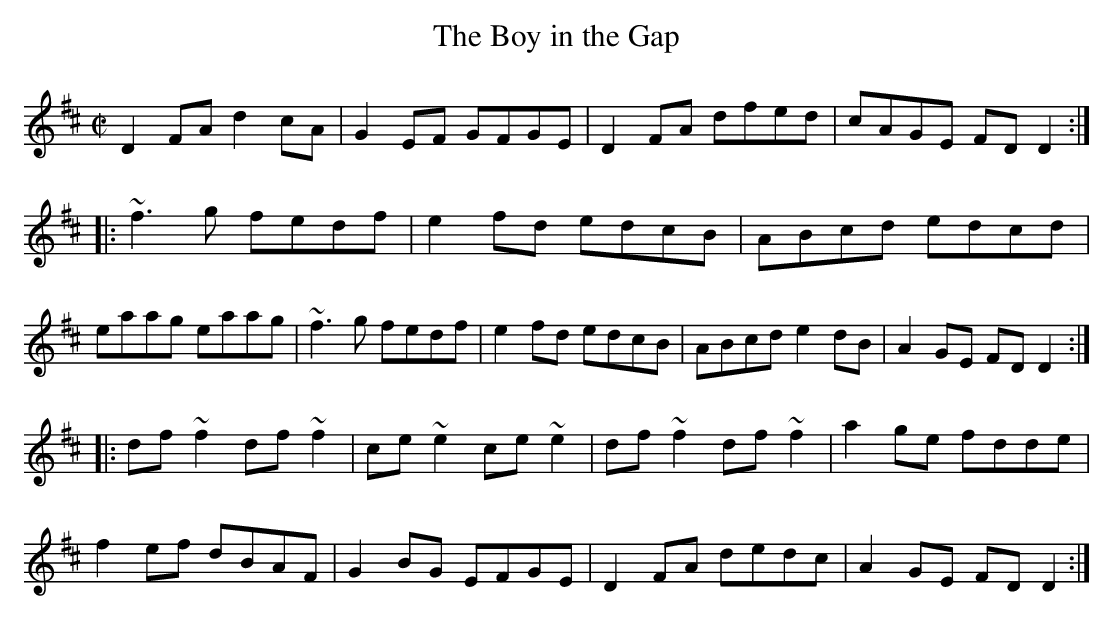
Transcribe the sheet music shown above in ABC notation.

X:1
T:Boy in the Gap, The
M:C|
K:D
D2FA d2cA|G2EF GFGE|D2FA dfed|cAGE FDD2:|
|:~f3g fedf|e2fd edcB|ABcd edcd|eaag eaag|~f3g fedf|e2fd edcB|ABcd e2dB|A2GE FDD2:|
|:df~f2 df~f2|ce~e2 ce~e2|df~f2 df~f2|a2ge fdde|
f2ef dBAF|G2BG EFGE|D2FA dedc|A2GE FDD2:|
